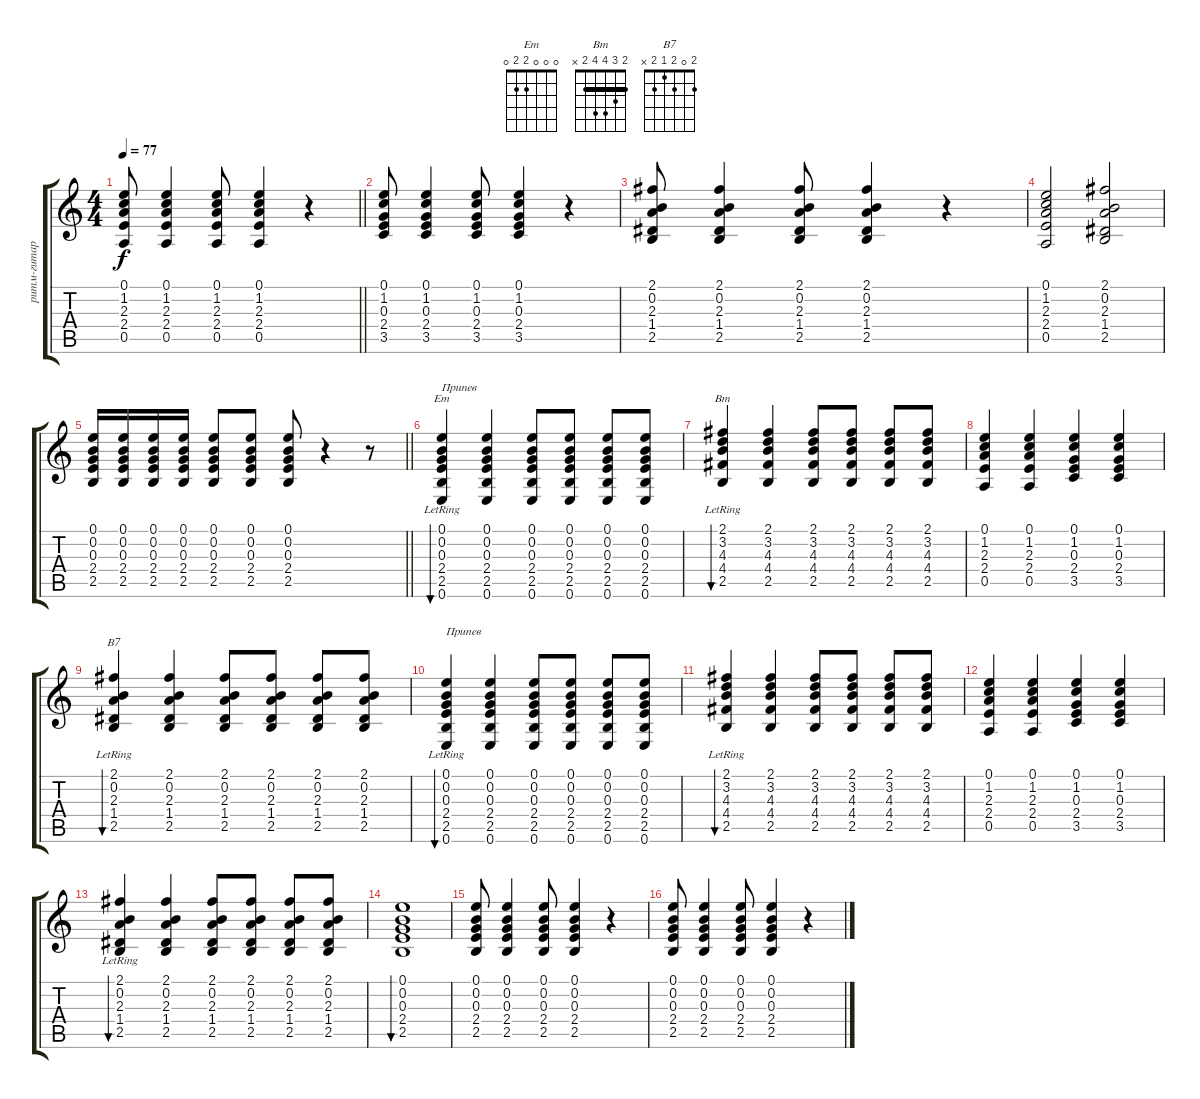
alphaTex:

\track ("ритм-гитара2 с комбиком" "ритм-гитар") {solo instrument overdrivenguitar}
\staff {score tabs}
\tuning (E4 B3 G3 D3 A2 E2) {hide}
\chord ("Em" 0 0 0 2 2 0)
\chord ("Bm" 2 3 4 4 2 x) {barre 2}
\chord ("B7" 2 0 2 1 2 x)
\ts (4 4)
\tempo 77
\clef g2
\barLineRight lightlight
\ks c
(0.1 1.2 2.3 2.4 0.5).8{dy f} (0.1 1.2 2.3 2.4 0.5).4 (0.1 1.2 2.3 2.4 0.5).8 (0.1 1.2 2.3 2.4 0.5).4 r.4 |
(0.1 1.2 0.3 2.4 3.5).8 (0.1 1.2 0.3 2.4 3.5).4 (0.1 1.2 0.3 2.4 3.5).8 (0.1 1.2 0.3 2.4 3.5).4 r.4 |
(2.1 0.2 2.3 1.4 2.5).8 (2.1 0.2 2.3 1.4 2.5).4 (2.1 0.2 2.3 1.4 2.5).8 (2.1 0.2 2.3 1.4 2.5).4 r.4 |
(0.1 1.2 2.3 2.4 0.5).2 (2.1 0.2 2.3 1.4 2.5).2 |
\barLineRight lightlight
(0.1 0.2 0.3 2.4 2.5).16 (0.1 0.2 0.3 2.4 2.5).16 (0.1 0.2 0.3 2.4 2.5).16 (0.1 0.2 0.3 2.4 2.5).16 (0.1 0.2 0.3 2.4 2.5).8 (0.1 0.2 0.3 2.4 2.5).8 (0.1 0.2 0.3 2.4 2.5).8 r.4 r.8 |
(0.1{lr} 0.2{lr} 0.3{lr} 2.4{lr} 2.5{lr} 0.6{lr}).4{bu 60 ch "Em" txt "Припев"} (0.1 0.2 0.3 2.4 2.5 0.6).4 (0.1 0.2 0.3 2.4 2.5 0.6).8 (0.1 0.2 0.3 2.4 2.5 0.6).8 (0.1 0.2 0.3 2.4 2.5 0.6).8 (0.1 0.2 0.3 2.4 2.5 0.6).8 |
(2.1{lr} 3.2{lr} 4.3{lr} 4.4{lr} 2.5{lr}).4{bu 60 ch "Bm"} (2.1 3.2 4.3 4.4 2.5).4 (2.1 3.2 4.3 4.4 2.5).8 (2.1 3.2 4.3 4.4 2.5).8 (2.1 3.2 4.3 4.4 2.5).8 (2.1 3.2 4.3 4.4 2.5).8 |
(0.1 1.2 2.3 2.4 0.5).4 (0.1 1.2 2.3 2.4 0.5).4 (0.1 1.2 0.3 2.4 3.5).4 (0.1 1.2 0.3 2.4 3.5).4 |
(2.1{lr} 0.2{lr} 2.3{lr} 1.4{lr} 2.5{lr}).4{bu 60 ch "B7"} (2.1 0.2 2.3 1.4 2.5).4 (2.1 0.2 2.3 1.4 2.5).8 (2.1 0.2 2.3 1.4 2.5).8 (2.1 0.2 2.3 1.4 2.5).8 (2.1 0.2 2.3 1.4 2.5).8 |
(0.1{lr} 0.2{lr} 0.3{lr} 2.4{lr} 2.5{lr} 0.6{lr}).4{bu 60 txt "Припев"} (0.1 0.2 0.3 2.4 2.5 0.6).4 (0.1 0.2 0.3 2.4 2.5 0.6).8 (0.1 0.2 0.3 2.4 2.5 0.6).8 (0.1 0.2 0.3 2.4 2.5 0.6).8 (0.1 0.2 0.3 2.4 2.5 0.6).8 |
(2.1{lr} 3.2{lr} 4.3{lr} 4.4{lr} 2.5{lr}).4{bu 60} (2.1 3.2 4.3 4.4 2.5).4 (2.1 3.2 4.3 4.4 2.5).8 (2.1 3.2 4.3 4.4 2.5).8 (2.1 3.2 4.3 4.4 2.5).8 (2.1 3.2 4.3 4.4 2.5).8 |
(0.1 1.2 2.3 2.4 0.5).4 (0.1 1.2 2.3 2.4 0.5).4 (0.1 1.2 0.3 2.4 3.5).4 (0.1 1.2 0.3 2.4 3.5).4 |
(2.1{lr} 0.2{lr} 2.3{lr} 1.4{lr} 2.5{lr}).4{bu 60} (2.1 0.2 2.3 1.4 2.5).4 (2.1 0.2 2.3 1.4 2.5).8 (2.1 0.2 2.3 1.4 2.5).8 (2.1 0.2 2.3 1.4 2.5).8 (2.1 0.2 2.3 1.4 2.5).8 |
(0.1 0.2 0.3 2.4 2.5).1{bu 60} |
(0.1 0.2 0.3 2.4 2.5).8 (0.1 0.2 0.3 2.4 2.5).4 (0.1 0.2 0.3 2.4 2.5).8 (0.1 0.2 0.3 2.4 2.5).4 r.4 |
(0.1 0.2 0.3 2.4 2.5).8 (0.1 0.2 0.3 2.4 2.5).4 (0.1 0.2 0.3 2.4 2.5).8 (0.1 0.2 0.3 2.4 2.5).4 r.4
